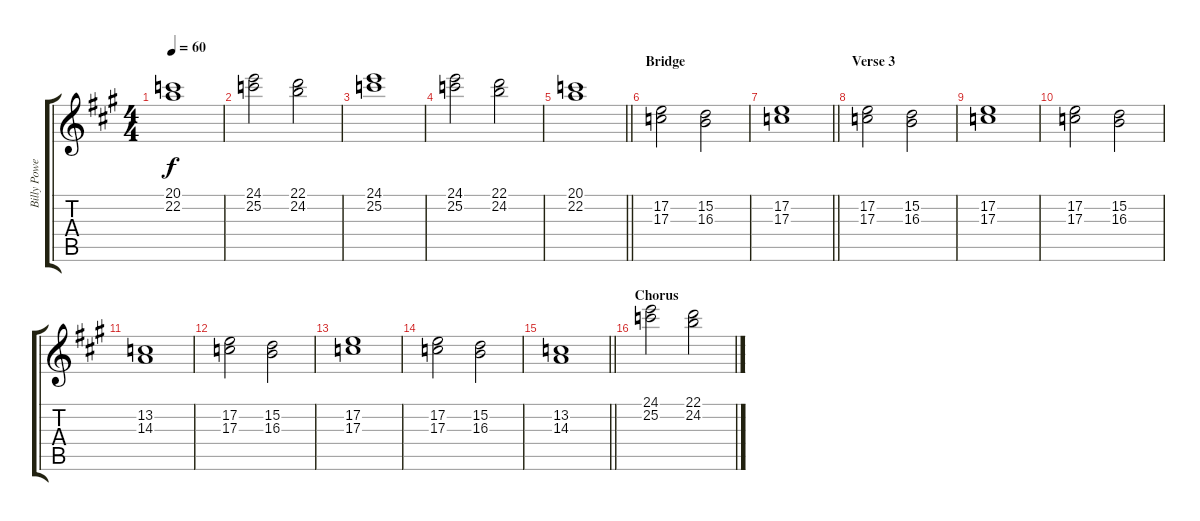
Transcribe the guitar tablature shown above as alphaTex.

\track ("Billy Powell - Organ" "Billy Powe") {instrument rockorgan}
\staff {score tabs}
\tuning (E4 B3 G3 D3 A2 E2) {hide}
\ts (4 4)
\tempo 60
\clef g2
\ks f#minor
(20.1 22.2).1{dy f} |
(24.1 25.2).2 (22.1 24.2).2 |
(24.1 25.2).1 |
(24.1 25.2).2 (22.1 24.2).2 |
\barLineRight lightlight
(20.1 22.2).1 |
\section ("" "Bridge")
(17.2 17.3).2 (15.2 16.3).2 |
\barLineRight lightlight
(17.2 17.3).1 |
\section ("" "Verse 3")
(17.2 17.3).2 (15.2 16.3).2 |
(17.2 17.3).1 |
(17.2 17.3).2 (15.2 16.3).2 |
(13.2 14.3).1 |
(17.2 17.3).2 (15.2 16.3).2 |
(17.2 17.3).1 |
(17.2 17.3).2 (15.2 16.3).2 |
\barLineRight lightlight
(13.2 14.3).1 |
\section ("" "Chorus")
(24.1 25.2).2 (22.1 24.2).2
